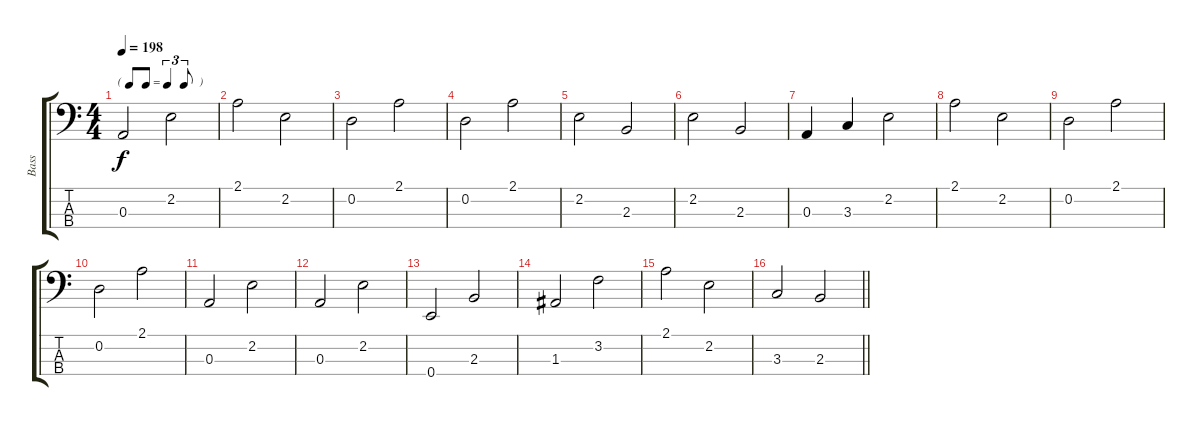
\track ("Bass" "Bass") {instrument acousticbass}
\staff {score tabs}
\tuning (G2 D2 A1 E1) {hide}
\ts (4 4)
\tf triplet8th
\tempo 198
\clef f4
\ks c
0.3.2{dy f} 2.2.2 |
2.1.2 2.2.2 |
0.2.2 2.1.2 |
0.2.2 2.1.2 |
2.2.2 2.3.2 |
2.2.2 2.3.2 |
0.3.4 3.3.4 2.2.2 |
2.1.2 2.2.2 |
0.2.2 2.1.2 |
0.2.2 2.1.2 |
0.3.2 2.2.2 |
0.3.2 2.2.2 |
0.4.2 2.3.2 |
1.3.2 3.2.2 |
2.1.2 2.2.2 |
\barLineRight lightlight
3.3.2 2.3.2
